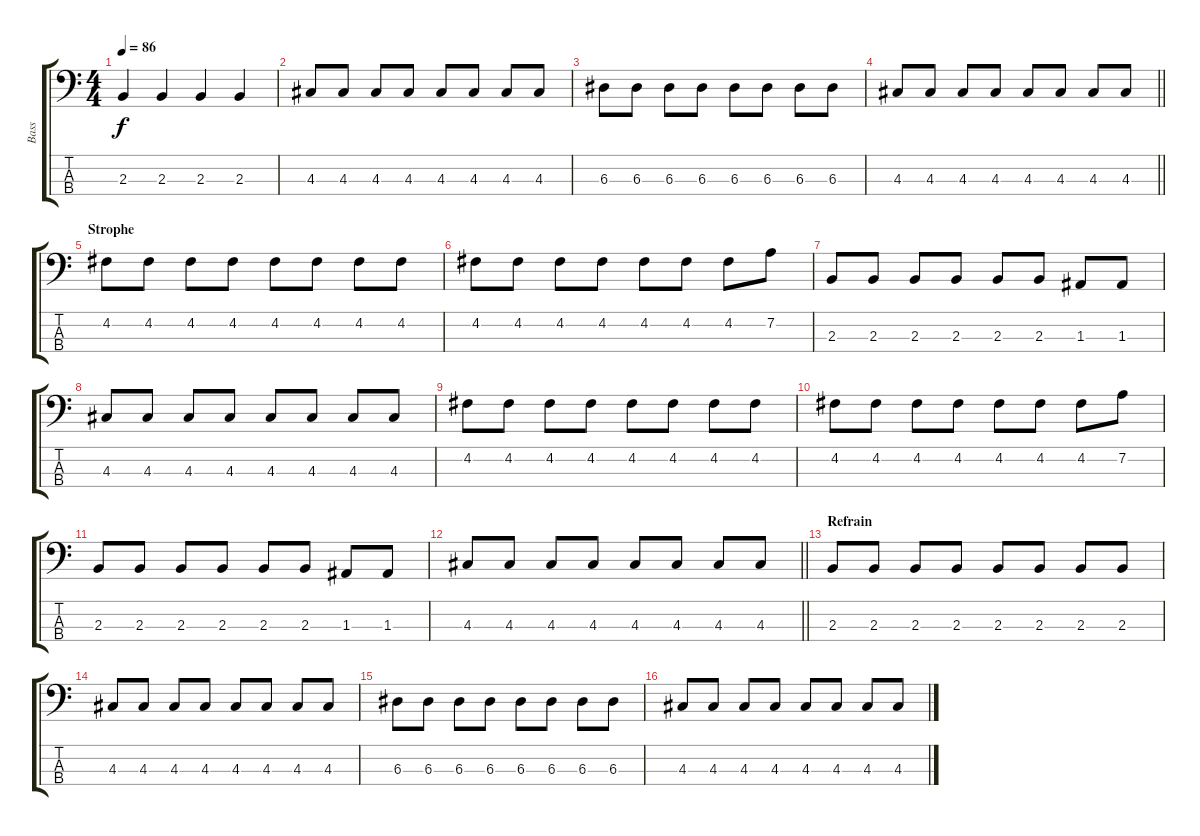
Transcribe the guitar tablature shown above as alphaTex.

\track ("Bass" "Bass") {instrument electricbassfinger}
\staff {score tabs}
\tuning (G2 D2 A1 E1) {hide}
\ts (4 4)
\tempo 86
\clef f4
\ks c
2.3.4{dy f} 2.3.4 2.3.4 2.3.4 |
4.3.8 4.3.8 4.3.8 4.3.8 4.3.8 4.3.8 4.3.8 4.3.8 |
6.3.8 6.3.8 6.3.8 6.3.8 6.3.8 6.3.8 6.3.8 6.3.8 |
\barLineRight lightlight
4.3.8 4.3.8 4.3.8 4.3.8 4.3.8 4.3.8 4.3.8 4.3.8 |
\section ("" "Strophe")
4.2.8 4.2.8 4.2.8 4.2.8 4.2.8 4.2.8 4.2.8 4.2.8 |
4.2.8 4.2.8 4.2.8 4.2.8 4.2.8 4.2.8 4.2.8 7.2.8 |
2.3.8 2.3.8 2.3.8 2.3.8 2.3.8 2.3.8 1.3.8 1.3.8 |
4.3.8 4.3.8 4.3.8 4.3.8 4.3.8 4.3.8 4.3.8 4.3.8 |
4.2.8 4.2.8 4.2.8 4.2.8 4.2.8 4.2.8 4.2.8 4.2.8 |
4.2.8 4.2.8 4.2.8 4.2.8 4.2.8 4.2.8 4.2.8 7.2.8 |
2.3.8 2.3.8 2.3.8 2.3.8 2.3.8 2.3.8 1.3.8 1.3.8 |
\barLineRight lightlight
4.3.8 4.3.8 4.3.8 4.3.8 4.3.8 4.3.8 4.3.8 4.3.8 |
\section ("" "Refrain")
2.3.8 2.3.8 2.3.8 2.3.8 2.3.8 2.3.8 2.3.8 2.3.8 |
4.3.8 4.3.8 4.3.8 4.3.8 4.3.8 4.3.8 4.3.8 4.3.8 |
6.3.8 6.3.8 6.3.8 6.3.8 6.3.8 6.3.8 6.3.8 6.3.8 |
4.3.8 4.3.8 4.3.8 4.3.8 4.3.8 4.3.8 4.3.8 4.3.8
